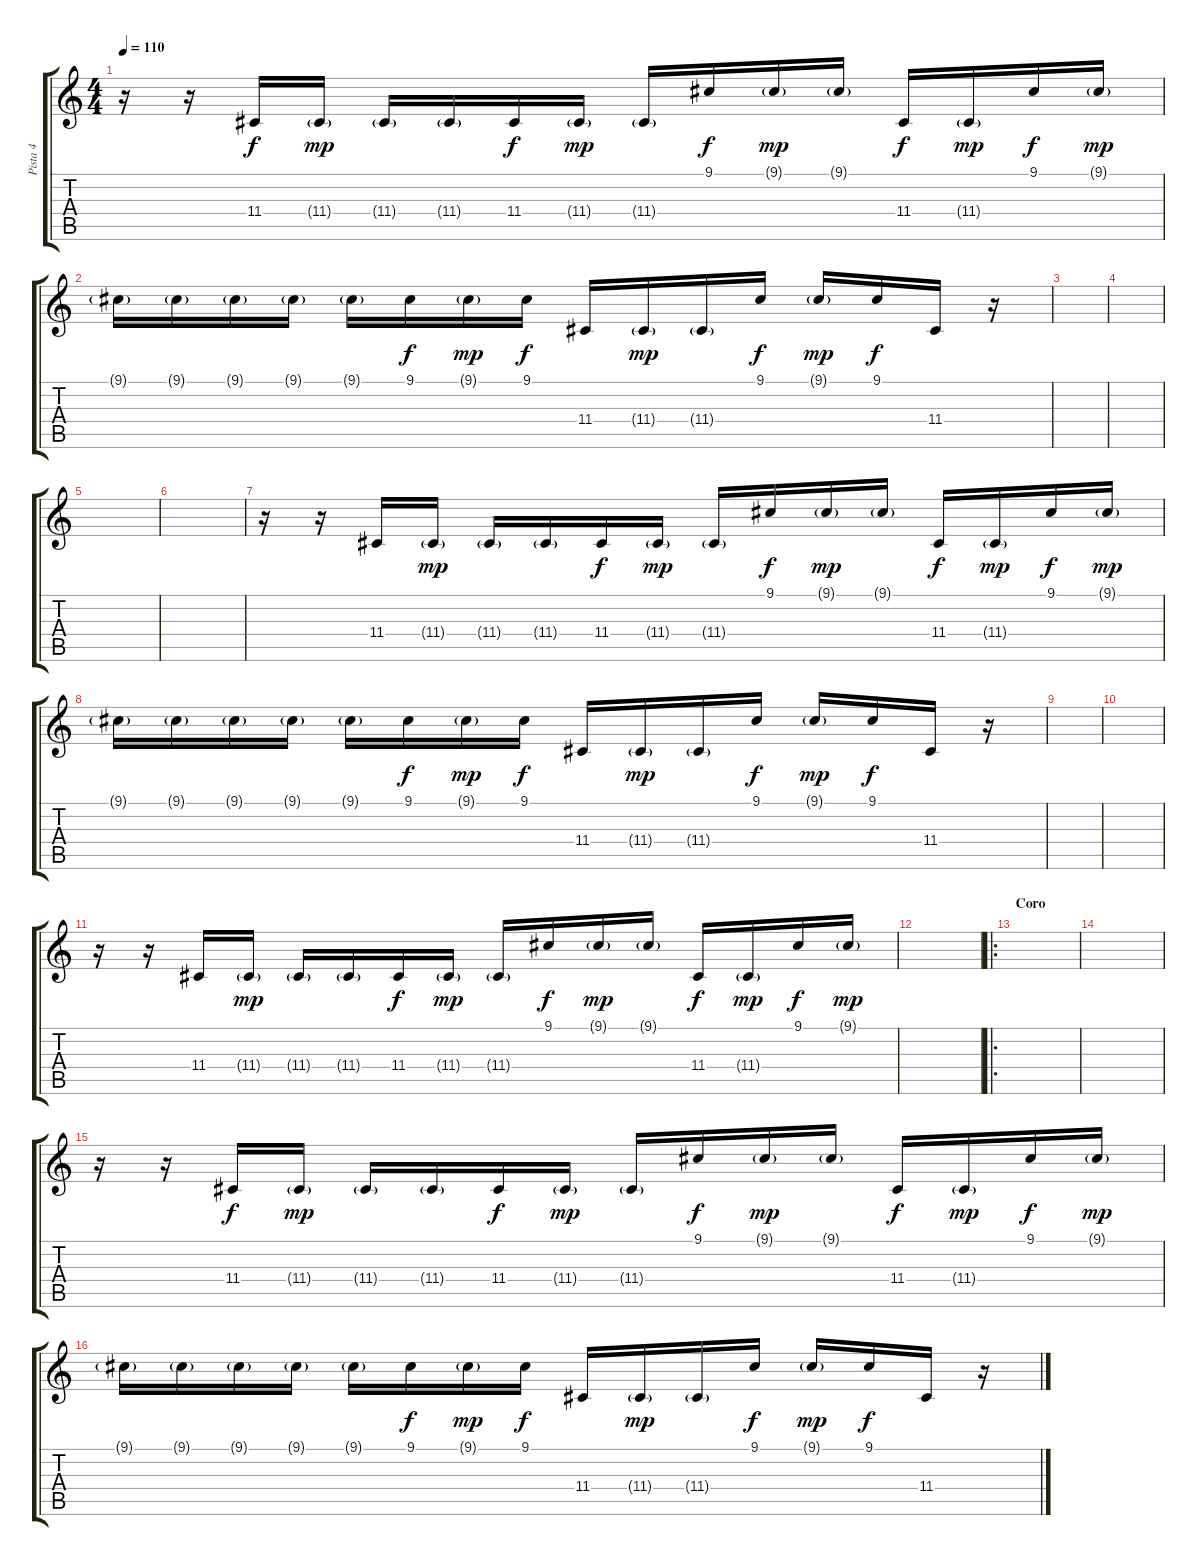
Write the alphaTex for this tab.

\track ("Pista 4" "Pista 4") {instrument fx8scifi}
\staff {score tabs}
\tuning (E4 B3 G3 D3 A2 E2) {hide}
\ts (4 4)
\tempo 110
\clef g2
\ks c
r.16{dy f} r.16 11.4.16{volume 11 balance 0} 11.4{g}.16{dy mp volume 7} 11.4{g}.16 11.4{g}.16 11.4.16{dy f volume 11 balance 16} 11.4{g}.16{dy mp volume 7} 11.4{g}.16 9.1.16{dy f volume 11 balance 0} 9.1{g}.16{dy mp volume 5} 9.1{g}.16 11.4.16{dy f volume 11 balance 16} 11.4{g}.16{dy mp volume 7} 9.1.16{dy f volume 11 balance 0} 9.1{g}.16{dy mp volume 5} |
9.1{g}.16 9.1{g}.16 9.1{g}.16 9.1{g}.16 9.1{g}.16 9.1.16{dy f volume 11 balance 16} 9.1{g}.16{dy mp} 9.1.16{dy f volume 11 balance 0} 11.4.16{volume 11 balance 16} 11.4{g}.16{dy mp} 11.4{g}.16 9.1.16{dy f volume 11 balance 0} 9.1{g}.16{dy mp} 9.1.16{dy f volume 11 balance 16} 11.4.16{volume 11 balance 0} r.16 |
|
|
|
|
r.16 r.16 11.4.16{volume 11 balance 0} 11.4{g}.16{dy mp volume 7} 11.4{g}.16 11.4{g}.16 11.4.16{dy f volume 11 balance 16} 11.4{g}.16{dy mp volume 7} 11.4{g}.16 9.1.16{dy f volume 11 balance 0} 9.1{g}.16{dy mp volume 5} 9.1{g}.16 11.4.16{dy f volume 11 balance 16} 11.4{g}.16{dy mp volume 7} 9.1.16{dy f volume 11 balance 0} 9.1{g}.16{dy mp volume 5} |
9.1{g}.16 9.1{g}.16 9.1{g}.16 9.1{g}.16 9.1{g}.16 9.1.16{dy f volume 11 balance 16} 9.1{g}.16{dy mp} 9.1.16{dy f volume 11 balance 0} 11.4.16{volume 11 balance 16} 11.4{g}.16{dy mp} 11.4{g}.16 9.1.16{dy f volume 11 balance 0} 9.1{g}.16{dy mp} 9.1.16{dy f volume 11 balance 16} 11.4.16{volume 11 balance 0} r.16 |
|
|
r.16 r.16 11.4.16{volume 11 balance 0} 11.4{g}.16{dy mp volume 7} 11.4{g}.16 11.4{g}.16 11.4.16{dy f volume 11 balance 16} 11.4{g}.16{dy mp volume 7} 11.4{g}.16 9.1.16{dy f volume 11 balance 0} 9.1{g}.16{dy mp volume 5} 9.1{g}.16 11.4.16{dy f volume 11 balance 16} 11.4{g}.16{dy mp volume 7} 9.1.16{dy f volume 11 balance 0} 9.1{g}.16{dy mp volume 5} |
|
\ro
\section ("" "Coro")
|
|
r.16 r.16 11.4.16{dy f volume 11 balance 0} 11.4{g}.16{dy mp volume 7} 11.4{g}.16 11.4{g}.16 11.4.16{dy f volume 11 balance 16} 11.4{g}.16{dy mp volume 7} 11.4{g}.16 9.1.16{dy f volume 11 balance 0} 9.1{g}.16{dy mp volume 5} 9.1{g}.16 11.4.16{dy f volume 11 balance 16} 11.4{g}.16{dy mp volume 7} 9.1.16{dy f volume 11 balance 0} 9.1{g}.16{dy mp volume 5} |
9.1{g}.16 9.1{g}.16 9.1{g}.16 9.1{g}.16 9.1{g}.16 9.1.16{dy f volume 11 balance 16} 9.1{g}.16{dy mp} 9.1.16{dy f volume 11 balance 0} 11.4.16{volume 11 balance 16} 11.4{g}.16{dy mp} 11.4{g}.16 9.1.16{dy f volume 11 balance 0} 9.1{g}.16{dy mp} 9.1.16{dy f volume 11 balance 16} 11.4.16{volume 11 balance 0} r.16
